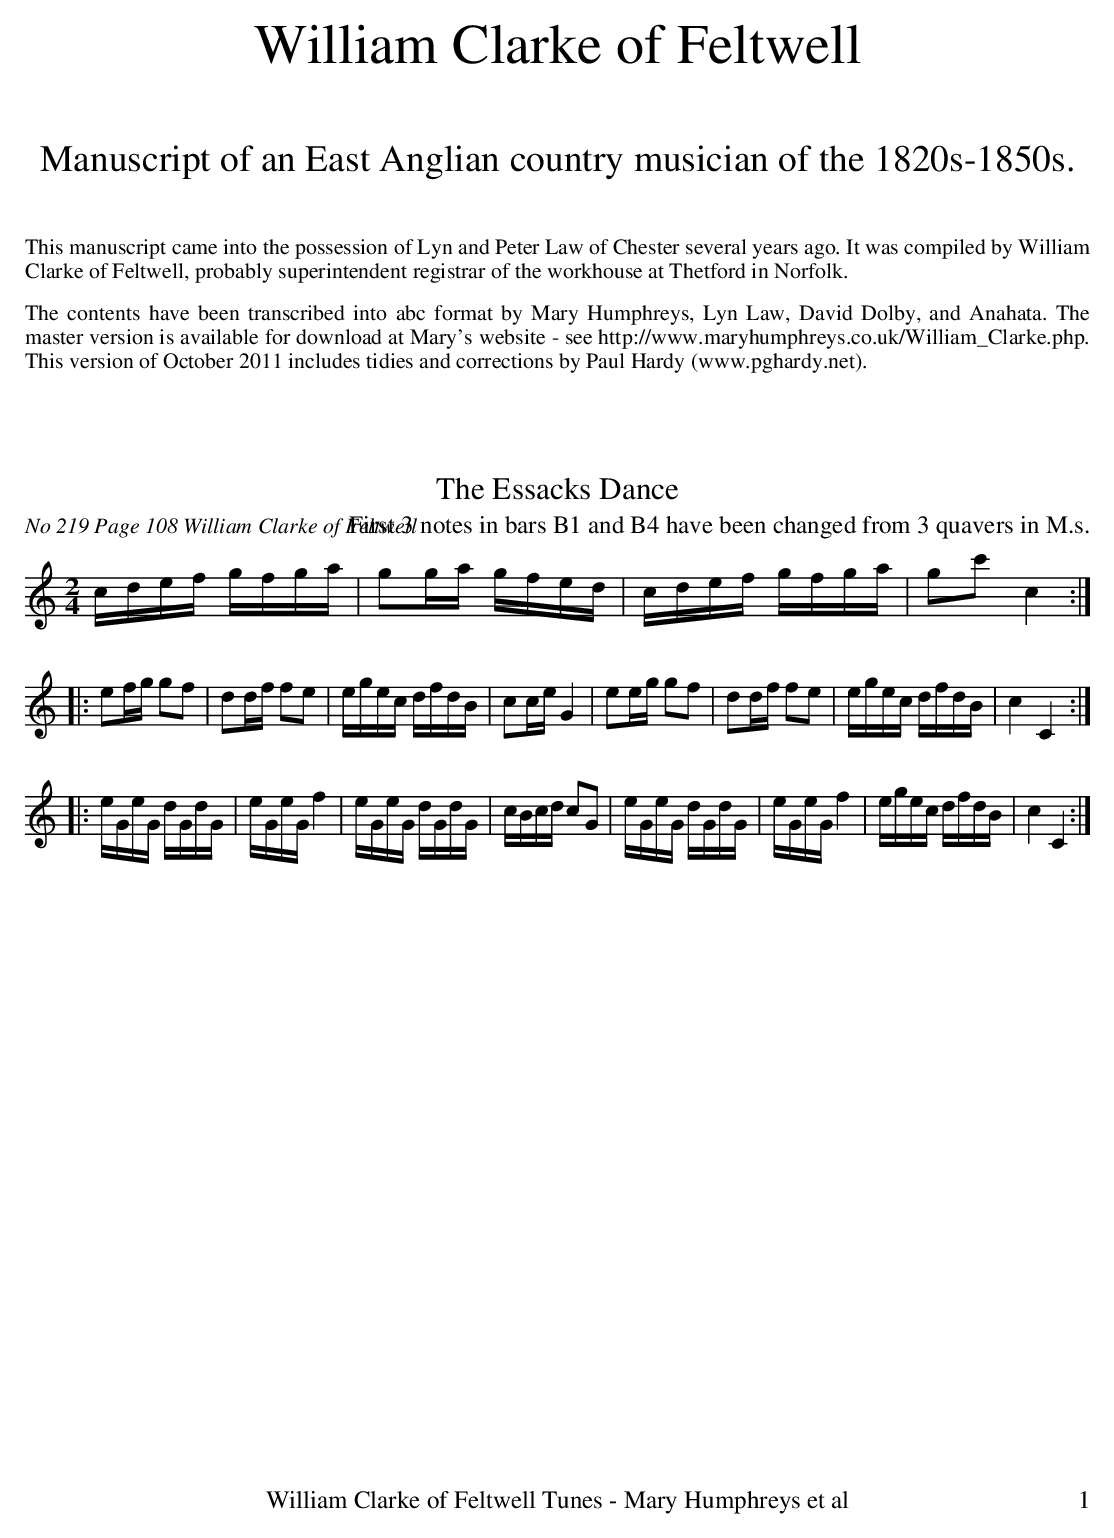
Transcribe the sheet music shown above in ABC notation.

X:1
T:The Essacks Dance
O:No 219 Page 108 William Clarke of Feltwell
M:2/4
L:1/16
K:C
cdef gfga|g2ga gfed|cdef gfga|g2c'2c4:|
|:e2fg g2f2|d2df f2e2|egec dfdB|c2ce G4|e2eg g2f2|d2df f2e2|egec dfdB|c4C4:|
|:eGeG dGdG|eGeGf4|eGeG dGdG|cBcd c2G2|eGeG dGdG|eGeG f4|egec dfdB|c4C4:|
